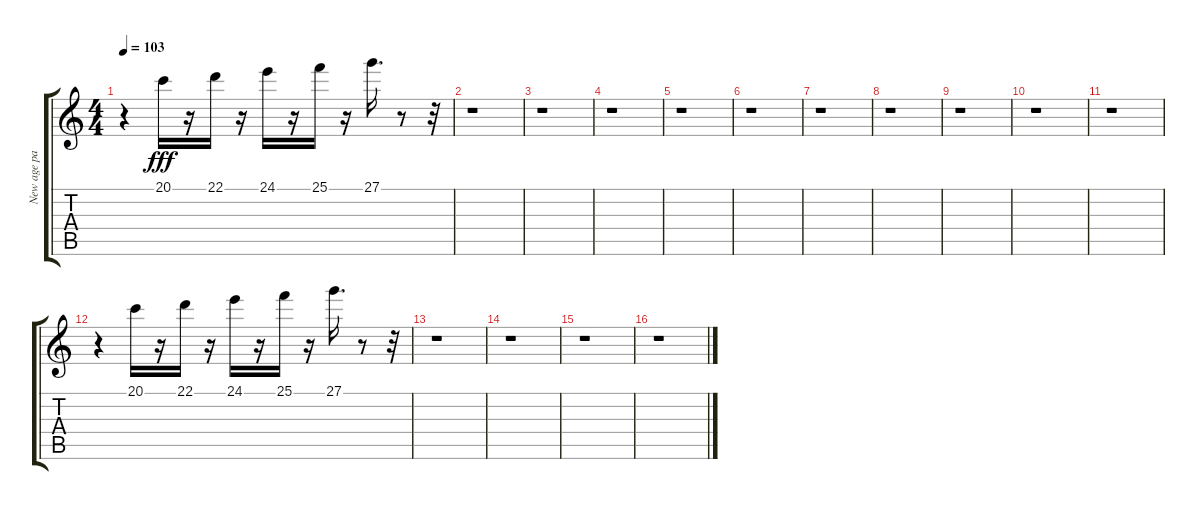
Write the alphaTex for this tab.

\track ("New age pad" "New age pa") {instrument pad1newage}
\staff {score tabs}
\tuning (E4 B3 G3 D3 A2 E2) {hide}
\ts (4 4)
\tempo 103
\clef g2
\ks c
r.4{dy fff} 20.1.16 r.16 22.1.16 r.16 24.1.16 r.16 25.1.16 r.16 27.1.16{d} r.8 r.32 |
r.1 |
r.1 |
r.1 |
r.1 |
r.1 |
r.1 |
r.1 |
r.1 |
r.1 |
r.1 |
r.4 20.1.16 r.16 22.1.16 r.16 24.1.16 r.16 25.1.16 r.16 27.1.16{d} r.8 r.32 |
r.1 |
r.1 |
r.1 |
r.1
